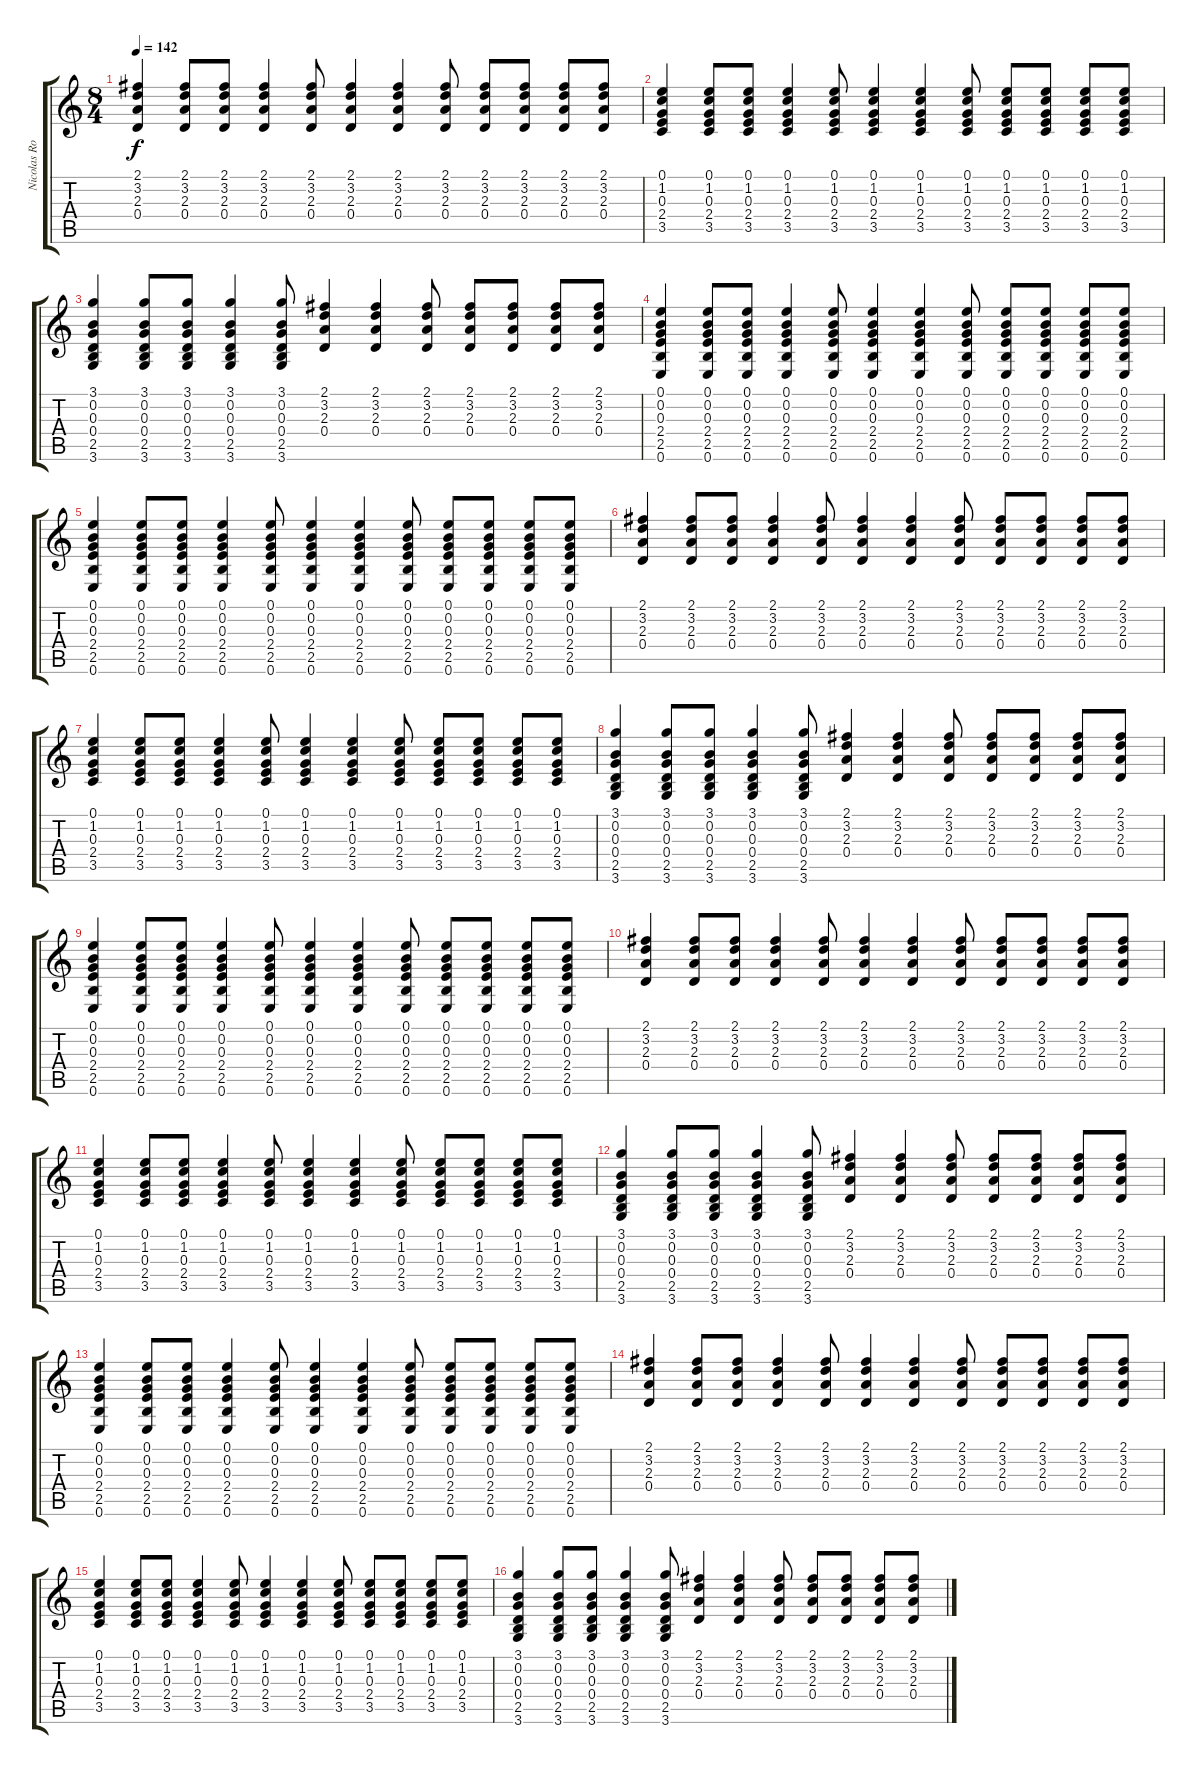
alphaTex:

\track ("Nicolas Rojas -Guitar" "Nicolas Ro") {instrument acousticguitarnylon}
\staff {score tabs}
\tuning (E4 B3 G3 D3 A2 E2) {hide}
\ts (8 4)
\tempo 142
\clef g2
\ks c
(2.1 3.2 2.3 0.4).4{dy f} (2.1 3.2 2.3 0.4).8 (2.1 3.2 2.3 0.4).8 (2.1 3.2 2.3 0.4).4 (2.1 3.2 2.3 0.4).8 (2.1 3.2 2.3 0.4).4 (2.1 3.2 2.3 0.4).4 (2.1 3.2 2.3 0.4).8 (2.1 3.2 2.3 0.4).8 (2.1 3.2 2.3 0.4).8 (2.1 3.2 2.3 0.4).8 (2.1 3.2 2.3 0.4).8 |
(0.1 1.2 0.3 2.4 3.5).4 (0.1 1.2 0.3 2.4 3.5).8 (0.1 1.2 0.3 2.4 3.5).8 (0.1 1.2 0.3 2.4 3.5).4 (0.1 1.2 0.3 2.4 3.5).8 (0.1 1.2 0.3 2.4 3.5).4 (0.1 1.2 0.3 2.4 3.5).4 (0.1 1.2 0.3 2.4 3.5).8 (0.1 1.2 0.3 2.4 3.5).8 (0.1 1.2 0.3 2.4 3.5).8 (0.1 1.2 0.3 2.4 3.5).8 (0.1 1.2 0.3 2.4 3.5).8 |
(3.1 0.2 0.3 0.4 2.5 3.6).4 (3.1 0.2 0.3 0.4 2.5 3.6).8 (3.1 0.2 0.3 0.4 2.5 3.6).8 (3.1 0.2 0.3 0.4 2.5 3.6).4 (3.1 0.2 0.3 0.4 2.5 3.6).8 (2.1 3.2 2.3 0.4).4 (2.1 3.2 2.3 0.4).4 (2.1 3.2 2.3 0.4).8 (2.1 3.2 2.3 0.4).8 (2.1 3.2 2.3 0.4).8 (2.1 3.2 2.3 0.4).8 (2.1 3.2 2.3 0.4).8 |
(0.1 0.2 0.3 2.4 2.5 0.6).4 (0.1 0.2 0.3 2.4 2.5 0.6).8 (0.1 0.2 0.3 2.4 2.5 0.6).8 (0.1 0.2 0.3 2.4 2.5 0.6).4 (0.1 0.2 0.3 2.4 2.5 0.6).8 (0.1 0.2 0.3 2.4 2.5 0.6).4 (0.1 0.2 0.3 2.4 2.5 0.6).4 (0.1 0.2 0.3 2.4 2.5 0.6).8 (0.1 0.2 0.3 2.4 2.5 0.6).8 (0.1 0.2 0.3 2.4 2.5 0.6).8 (0.1 0.2 0.3 2.4 2.5 0.6).8 (0.1 0.2 0.3 2.4 2.5 0.6).8 |
(0.1 0.2 0.3 2.4 2.5 0.6).4 (0.1 0.2 0.3 2.4 2.5 0.6).8 (0.1 0.2 0.3 2.4 2.5 0.6).8 (0.1 0.2 0.3 2.4 2.5 0.6).4 (0.1 0.2 0.3 2.4 2.5 0.6).8 (0.1 0.2 0.3 2.4 2.5 0.6).4 (0.1 0.2 0.3 2.4 2.5 0.6).4 (0.1 0.2 0.3 2.4 2.5 0.6).8 (0.1 0.2 0.3 2.4 2.5 0.6).8 (0.1 0.2 0.3 2.4 2.5 0.6).8 (0.1 0.2 0.3 2.4 2.5 0.6).8 (0.1 0.2 0.3 2.4 2.5 0.6).8 |
(2.1 3.2 2.3 0.4).4 (2.1 3.2 2.3 0.4).8 (2.1 3.2 2.3 0.4).8 (2.1 3.2 2.3 0.4).4 (2.1 3.2 2.3 0.4).8 (2.1 3.2 2.3 0.4).4 (2.1 3.2 2.3 0.4).4 (2.1 3.2 2.3 0.4).8 (2.1 3.2 2.3 0.4).8 (2.1 3.2 2.3 0.4).8 (2.1 3.2 2.3 0.4).8 (2.1 3.2 2.3 0.4).8 |
(0.1 1.2 0.3 2.4 3.5).4 (0.1 1.2 0.3 2.4 3.5).8 (0.1 1.2 0.3 2.4 3.5).8 (0.1 1.2 0.3 2.4 3.5).4 (0.1 1.2 0.3 2.4 3.5).8 (0.1 1.2 0.3 2.4 3.5).4 (0.1 1.2 0.3 2.4 3.5).4 (0.1 1.2 0.3 2.4 3.5).8 (0.1 1.2 0.3 2.4 3.5).8 (0.1 1.2 0.3 2.4 3.5).8 (0.1 1.2 0.3 2.4 3.5).8 (0.1 1.2 0.3 2.4 3.5).8 |
(3.1 0.2 0.3 0.4 2.5 3.6).4 (3.1 0.2 0.3 0.4 2.5 3.6).8 (3.1 0.2 0.3 0.4 2.5 3.6).8 (3.1 0.2 0.3 0.4 2.5 3.6).4 (3.1 0.2 0.3 0.4 2.5 3.6).8 (2.1 3.2 2.3 0.4).4 (2.1 3.2 2.3 0.4).4 (2.1 3.2 2.3 0.4).8 (2.1 3.2 2.3 0.4).8 (2.1 3.2 2.3 0.4).8 (2.1 3.2 2.3 0.4).8 (2.1 3.2 2.3 0.4).8 |
(0.1 0.2 0.3 2.4 2.5 0.6).4 (0.1 0.2 0.3 2.4 2.5 0.6).8 (0.1 0.2 0.3 2.4 2.5 0.6).8 (0.1 0.2 0.3 2.4 2.5 0.6).4 (0.1 0.2 0.3 2.4 2.5 0.6).8 (0.1 0.2 0.3 2.4 2.5 0.6).4 (0.1 0.2 0.3 2.4 2.5 0.6).4 (0.1 0.2 0.3 2.4 2.5 0.6).8 (0.1 0.2 0.3 2.4 2.5 0.6).8 (0.1 0.2 0.3 2.4 2.5 0.6).8 (0.1 0.2 0.3 2.4 2.5 0.6).8 (0.1 0.2 0.3 2.4 2.5 0.6).8 |
(2.1 3.2 2.3 0.4).4 (2.1 3.2 2.3 0.4).8 (2.1 3.2 2.3 0.4).8 (2.1 3.2 2.3 0.4).4 (2.1 3.2 2.3 0.4).8 (2.1 3.2 2.3 0.4).4 (2.1 3.2 2.3 0.4).4 (2.1 3.2 2.3 0.4).8 (2.1 3.2 2.3 0.4).8 (2.1 3.2 2.3 0.4).8 (2.1 3.2 2.3 0.4).8 (2.1 3.2 2.3 0.4).8 |
(0.1 1.2 0.3 2.4 3.5).4 (0.1 1.2 0.3 2.4 3.5).8 (0.1 1.2 0.3 2.4 3.5).8 (0.1 1.2 0.3 2.4 3.5).4 (0.1 1.2 0.3 2.4 3.5).8 (0.1 1.2 0.3 2.4 3.5).4 (0.1 1.2 0.3 2.4 3.5).4 (0.1 1.2 0.3 2.4 3.5).8 (0.1 1.2 0.3 2.4 3.5).8 (0.1 1.2 0.3 2.4 3.5).8 (0.1 1.2 0.3 2.4 3.5).8 (0.1 1.2 0.3 2.4 3.5).8 |
(3.1 0.2 0.3 0.4 2.5 3.6).4 (3.1 0.2 0.3 0.4 2.5 3.6).8 (3.1 0.2 0.3 0.4 2.5 3.6).8 (3.1 0.2 0.3 0.4 2.5 3.6).4 (3.1 0.2 0.3 0.4 2.5 3.6).8 (2.1 3.2 2.3 0.4).4 (2.1 3.2 2.3 0.4).4 (2.1 3.2 2.3 0.4).8 (2.1 3.2 2.3 0.4).8 (2.1 3.2 2.3 0.4).8 (2.1 3.2 2.3 0.4).8 (2.1 3.2 2.3 0.4).8 |
(0.1 0.2 0.3 2.4 2.5 0.6).4 (0.1 0.2 0.3 2.4 2.5 0.6).8 (0.1 0.2 0.3 2.4 2.5 0.6).8 (0.1 0.2 0.3 2.4 2.5 0.6).4 (0.1 0.2 0.3 2.4 2.5 0.6).8 (0.1 0.2 0.3 2.4 2.5 0.6).4 (0.1 0.2 0.3 2.4 2.5 0.6).4 (0.1 0.2 0.3 2.4 2.5 0.6).8 (0.1 0.2 0.3 2.4 2.5 0.6).8 (0.1 0.2 0.3 2.4 2.5 0.6).8 (0.1 0.2 0.3 2.4 2.5 0.6).8 (0.1 0.2 0.3 2.4 2.5 0.6).8 |
(2.1 3.2 2.3 0.4).4 (2.1 3.2 2.3 0.4).8 (2.1 3.2 2.3 0.4).8 (2.1 3.2 2.3 0.4).4 (2.1 3.2 2.3 0.4).8 (2.1 3.2 2.3 0.4).4 (2.1 3.2 2.3 0.4).4 (2.1 3.2 2.3 0.4).8 (2.1 3.2 2.3 0.4).8 (2.1 3.2 2.3 0.4).8 (2.1 3.2 2.3 0.4).8 (2.1 3.2 2.3 0.4).8 |
(0.1 1.2 0.3 2.4 3.5).4 (0.1 1.2 0.3 2.4 3.5).8 (0.1 1.2 0.3 2.4 3.5).8 (0.1 1.2 0.3 2.4 3.5).4 (0.1 1.2 0.3 2.4 3.5).8 (0.1 1.2 0.3 2.4 3.5).4 (0.1 1.2 0.3 2.4 3.5).4 (0.1 1.2 0.3 2.4 3.5).8 (0.1 1.2 0.3 2.4 3.5).8 (0.1 1.2 0.3 2.4 3.5).8 (0.1 1.2 0.3 2.4 3.5).8 (0.1 1.2 0.3 2.4 3.5).8 |
(3.1 0.2 0.3 0.4 2.5 3.6).4 (3.1 0.2 0.3 0.4 2.5 3.6).8 (3.1 0.2 0.3 0.4 2.5 3.6).8 (3.1 0.2 0.3 0.4 2.5 3.6).4 (3.1 0.2 0.3 0.4 2.5 3.6).8 (2.1 3.2 2.3 0.4).4 (2.1 3.2 2.3 0.4).4 (2.1 3.2 2.3 0.4).8 (2.1 3.2 2.3 0.4).8 (2.1 3.2 2.3 0.4).8 (2.1 3.2 2.3 0.4).8 (2.1 3.2 2.3 0.4).8
